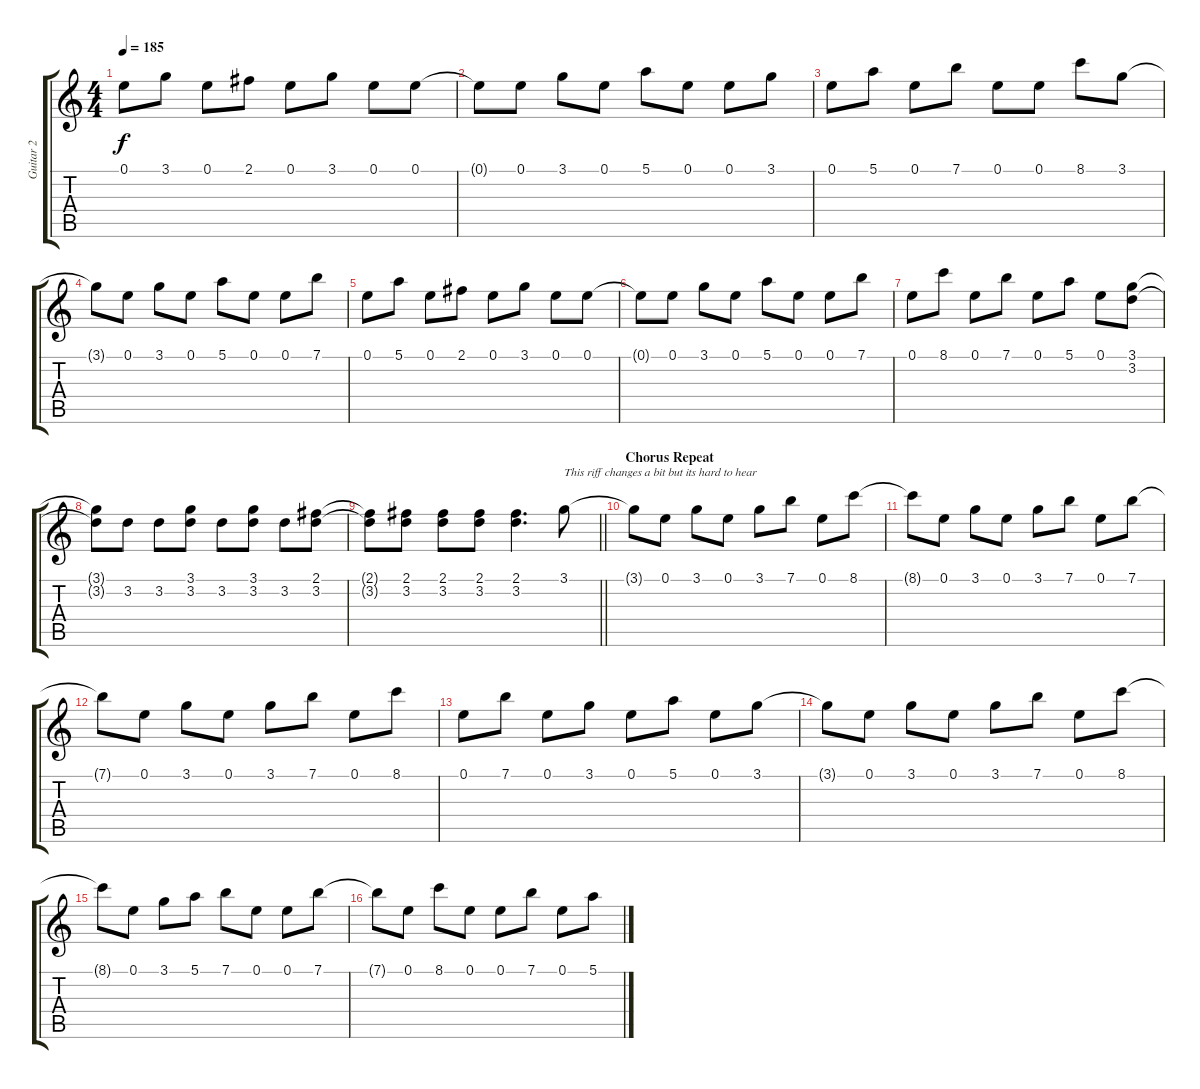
\track ("Guitar 2" "Guitar 2") {solo instrument overdrivenguitar}
\staff {score tabs}
\tuning (E4 B3 G3 D3 A2 E2) {hide}
\ts (4 4)
\tempo 185
\clef g2
\ks c
0.1.8{dy f} 3.1.8 0.1.8 2.1.8 0.1.8 3.1.8 0.1.8 0.1.8 |
0.1{t}.8 0.1.8 3.1.8 0.1.8 5.1.8 0.1.8 0.1.8 3.1.8 |
0.1.8 5.1.8 0.1.8 7.1.8 0.1.8 0.1.8 8.1.8 3.1.8 |
3.1{t}.8 0.1.8 3.1.8 0.1.8 5.1.8 0.1.8 0.1.8 7.1.8 |
0.1.8 5.1.8 0.1.8 2.1.8 0.1.8 3.1.8 0.1.8 0.1.8 |
0.1{t}.8 0.1.8 3.1.8 0.1.8 5.1.8 0.1.8 0.1.8 7.1.8 |
0.1.8 8.1.8 0.1.8 7.1.8 0.1.8 5.1.8 0.1.8 (3.1 3.2).8 |
(3.1{t} 3.2{t}).8 3.2.8 3.2.8 (3.1 3.2).8 3.2.8 (3.1 3.2).8 3.2.8 (2.1 3.2).8 |
\barLineRight lightlight
(2.1{t} 3.2{t}).8 (2.1 3.2).8 (2.1 3.2).8 (2.1 3.2).8 (2.1 3.2).4{d} 3.1.8{txt "This riff changes a bit but its hard to hear"} |
\section ("" "Chorus Repeat")
3.1{t}.8 0.1.8 3.1.8 0.1.8 3.1.8 7.1.8 0.1.8 8.1.8 |
8.1{t}.8 0.1.8 3.1.8 0.1.8 3.1.8 7.1.8 0.1.8 7.1.8 |
7.1{t}.8 0.1.8 3.1.8 0.1.8 3.1.8 7.1.8 0.1.8 8.1.8 |
0.1.8 7.1.8 0.1.8 3.1.8 0.1.8 5.1.8 0.1.8 3.1.8 |
3.1{t}.8 0.1.8 3.1.8 0.1.8 3.1.8 7.1.8 0.1.8 8.1.8 |
8.1{t}.8 0.1.8 3.1.8 5.1.8 7.1.8 0.1.8 0.1.8 7.1.8 |
7.1{t}.8 0.1.8 8.1.8 0.1.8 0.1.8 7.1.8 0.1.8 5.1.8
